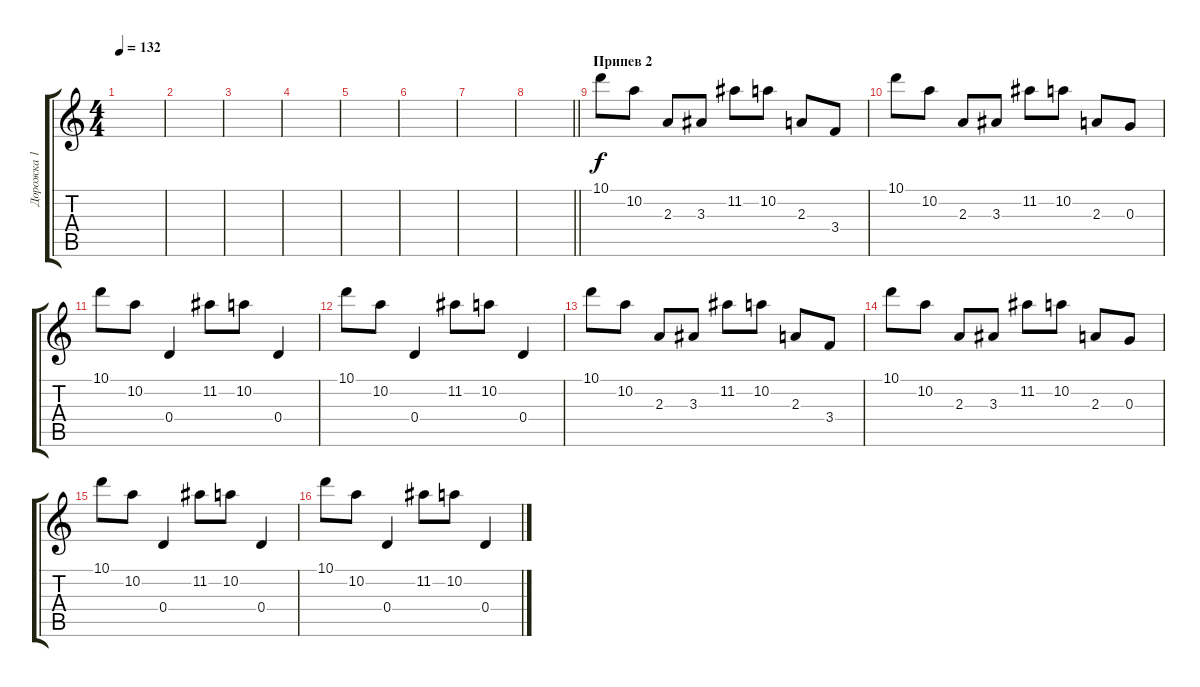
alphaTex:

\track ("Дорожка 1" "Дорожка 1") {instrument acousticguitarsteel}
\staff {score tabs}
\tuning (E4 B3 G3 D3 A2 E2) {hide}
\ts (4 4)
\tempo 132
\clef g2
\ks c
|
|
|
|
|
|
|
\barLineRight lightlight
|
\section ("" "Припев 2")
10.1.8 10.2.8 2.3.8 3.3.8 11.2.8 10.2.8 2.3.8 3.4.8 |
10.1.8 10.2.8 2.3.8 3.3.8 11.2.8 10.2.8 2.3.8 0.3.8 |
10.1.8 10.2.8 0.4.4 11.2.8 10.2.8 0.4.4 |
10.1.8 10.2.8 0.4.4 11.2.8 10.2.8 0.4.4 |
10.1.8 10.2.8 2.3.8 3.3.8 11.2.8 10.2.8 2.3.8 3.4.8 |
10.1.8 10.2.8 2.3.8 3.3.8 11.2.8 10.2.8 2.3.8 0.3.8 |
10.1.8 10.2.8 0.4.4 11.2.8 10.2.8 0.4.4 |
10.1.8 10.2.8 0.4.4 11.2.8 10.2.8 0.4.4
